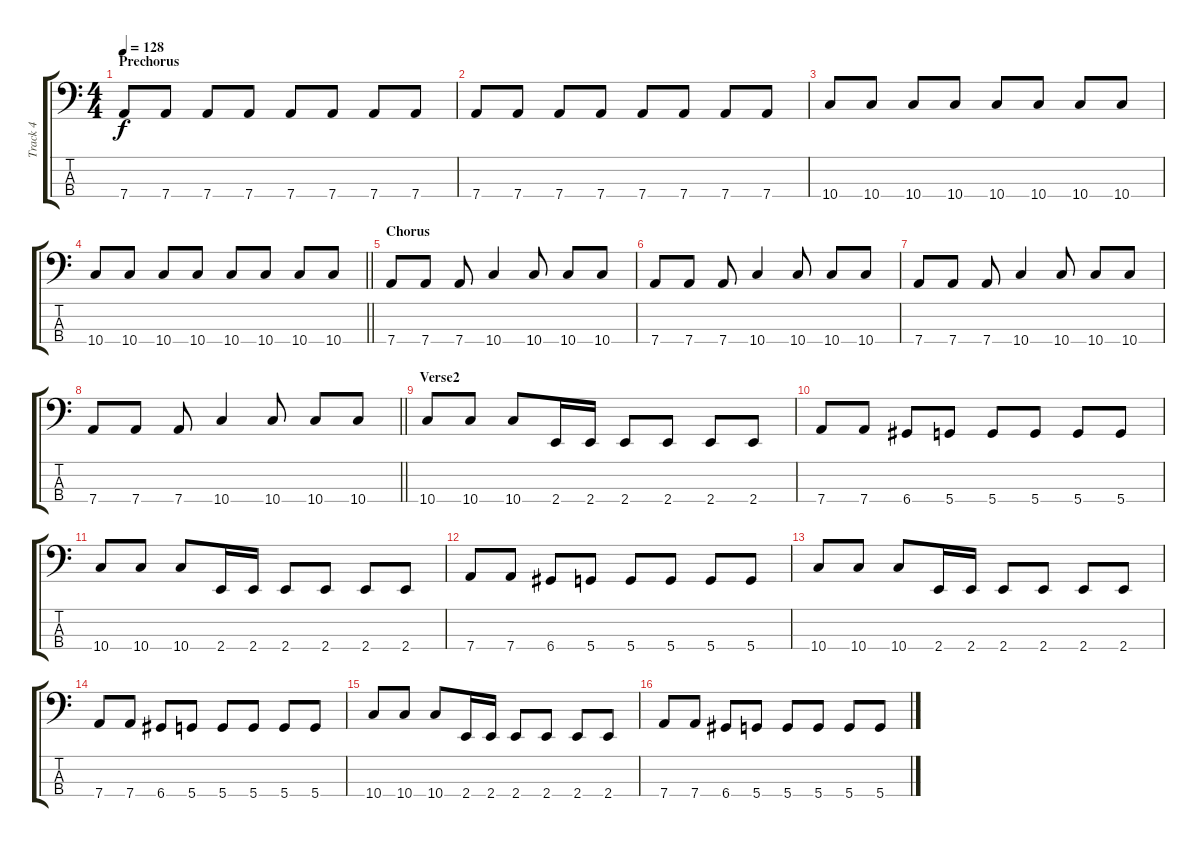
\track ("Track 4" "Track 4") {instrument slapbass2}
\staff {score tabs}
\tuning (G2 D2 A1 D1) {hide}
\ts (4 4)
\section ("" "Prechorus")
\tempo 128
\clef f4
\ks c
7.4.8{dy f} 7.4.8 7.4.8 7.4.8 7.4.8 7.4.8 7.4.8 7.4.8 |
7.4.8 7.4.8 7.4.8 7.4.8 7.4.8 7.4.8 7.4.8 7.4.8 |
10.4.8 10.4.8 10.4.8 10.4.8 10.4.8 10.4.8 10.4.8 10.4.8 |
\barLineRight lightlight
10.4.8 10.4.8 10.4.8 10.4.8 10.4.8 10.4.8 10.4.8 10.4.8 |
\section ("" "Chorus")
7.4.8 7.4.8 7.4.8 10.4.4 10.4.8 10.4.8 10.4.8 |
7.4.8 7.4.8 7.4.8 10.4.4 10.4.8 10.4.8 10.4.8 |
7.4.8 7.4.8 7.4.8 10.4.4 10.4.8 10.4.8 10.4.8 |
\barLineRight lightlight
7.4.8 7.4.8 7.4.8 10.4.4 10.4.8 10.4.8 10.4.8 |
\section ("" "Verse2")
10.4.8 10.4.8 10.4.8 2.4.16 2.4.16 2.4.8 2.4.8 2.4.8 2.4.8 |
7.4.8 7.4.8 6.4.8 5.4.8 5.4.8 5.4.8 5.4.8 5.4.8 |
10.4.8 10.4.8 10.4.8 2.4.16 2.4.16 2.4.8 2.4.8 2.4.8 2.4.8 |
7.4.8 7.4.8 6.4.8 5.4.8 5.4.8 5.4.8 5.4.8 5.4.8 |
10.4.8 10.4.8 10.4.8 2.4.16 2.4.16 2.4.8 2.4.8 2.4.8 2.4.8 |
7.4.8 7.4.8 6.4.8 5.4.8 5.4.8 5.4.8 5.4.8 5.4.8 |
10.4.8 10.4.8 10.4.8 2.4.16 2.4.16 2.4.8 2.4.8 2.4.8 2.4.8 |
7.4.8 7.4.8 6.4.8 5.4.8 5.4.8 5.4.8 5.4.8 5.4.8
